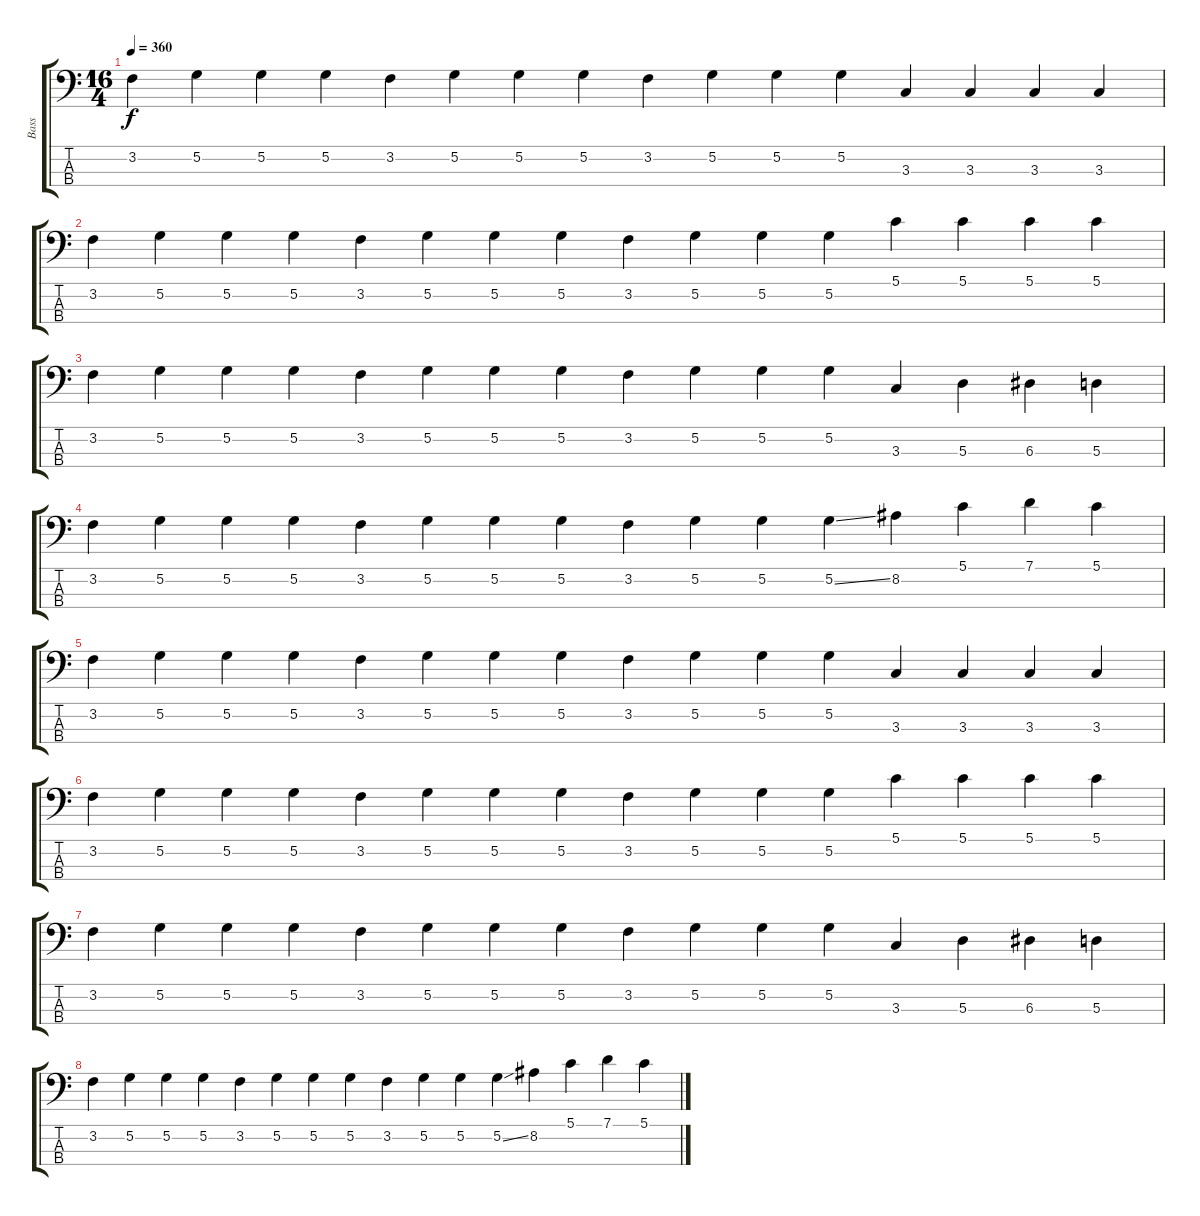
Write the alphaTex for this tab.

\track ("Bass" "Bass") {instrument electricbassfinger}
\staff {score tabs}
\tuning (G2 D2 A1 E1) {hide}
\ts (16 4)
\tempo 360
\clef f4
\ks c
3.2.4{dy f} 5.2.4 5.2.4 5.2.4 3.2.4 5.2.4 5.2.4 5.2.4 3.2.4 5.2.4 5.2.4 5.2.4 3.3.4 3.3.4 3.3.4 3.3.4 |
3.2.4 5.2.4 5.2.4 5.2.4 3.2.4 5.2.4 5.2.4 5.2.4 3.2.4 5.2.4 5.2.4 5.2.4 5.1.4 5.1.4 5.1.4 5.1.4 |
3.2.4 5.2.4 5.2.4 5.2.4 3.2.4 5.2.4 5.2.4 5.2.4 3.2.4 5.2.4 5.2.4 5.2.4 3.3.4 5.3.4 6.3.4 5.3.4 |
3.2.4 5.2.4 5.2.4 5.2.4 3.2.4 5.2.4 5.2.4 5.2.4 3.2.4 5.2.4 5.2.4 5.2{ss}.4 8.2.4 5.1.4 7.1.4 5.1.4 |
3.2.4 5.2.4 5.2.4 5.2.4 3.2.4 5.2.4 5.2.4 5.2.4 3.2.4 5.2.4 5.2.4 5.2.4 3.3.4 3.3.4 3.3.4 3.3.4 |
3.2.4 5.2.4 5.2.4 5.2.4 3.2.4 5.2.4 5.2.4 5.2.4 3.2.4 5.2.4 5.2.4 5.2.4 5.1.4 5.1.4 5.1.4 5.1.4 |
3.2.4 5.2.4 5.2.4 5.2.4 3.2.4 5.2.4 5.2.4 5.2.4 3.2.4 5.2.4 5.2.4 5.2.4 3.3.4 5.3.4 6.3.4 5.3.4 |
3.2.4 5.2.4 5.2.4 5.2.4 3.2.4 5.2.4 5.2.4 5.2.4 3.2.4 5.2.4 5.2.4 5.2{ss}.4 8.2.4 5.1.4 7.1.4 5.1.4
